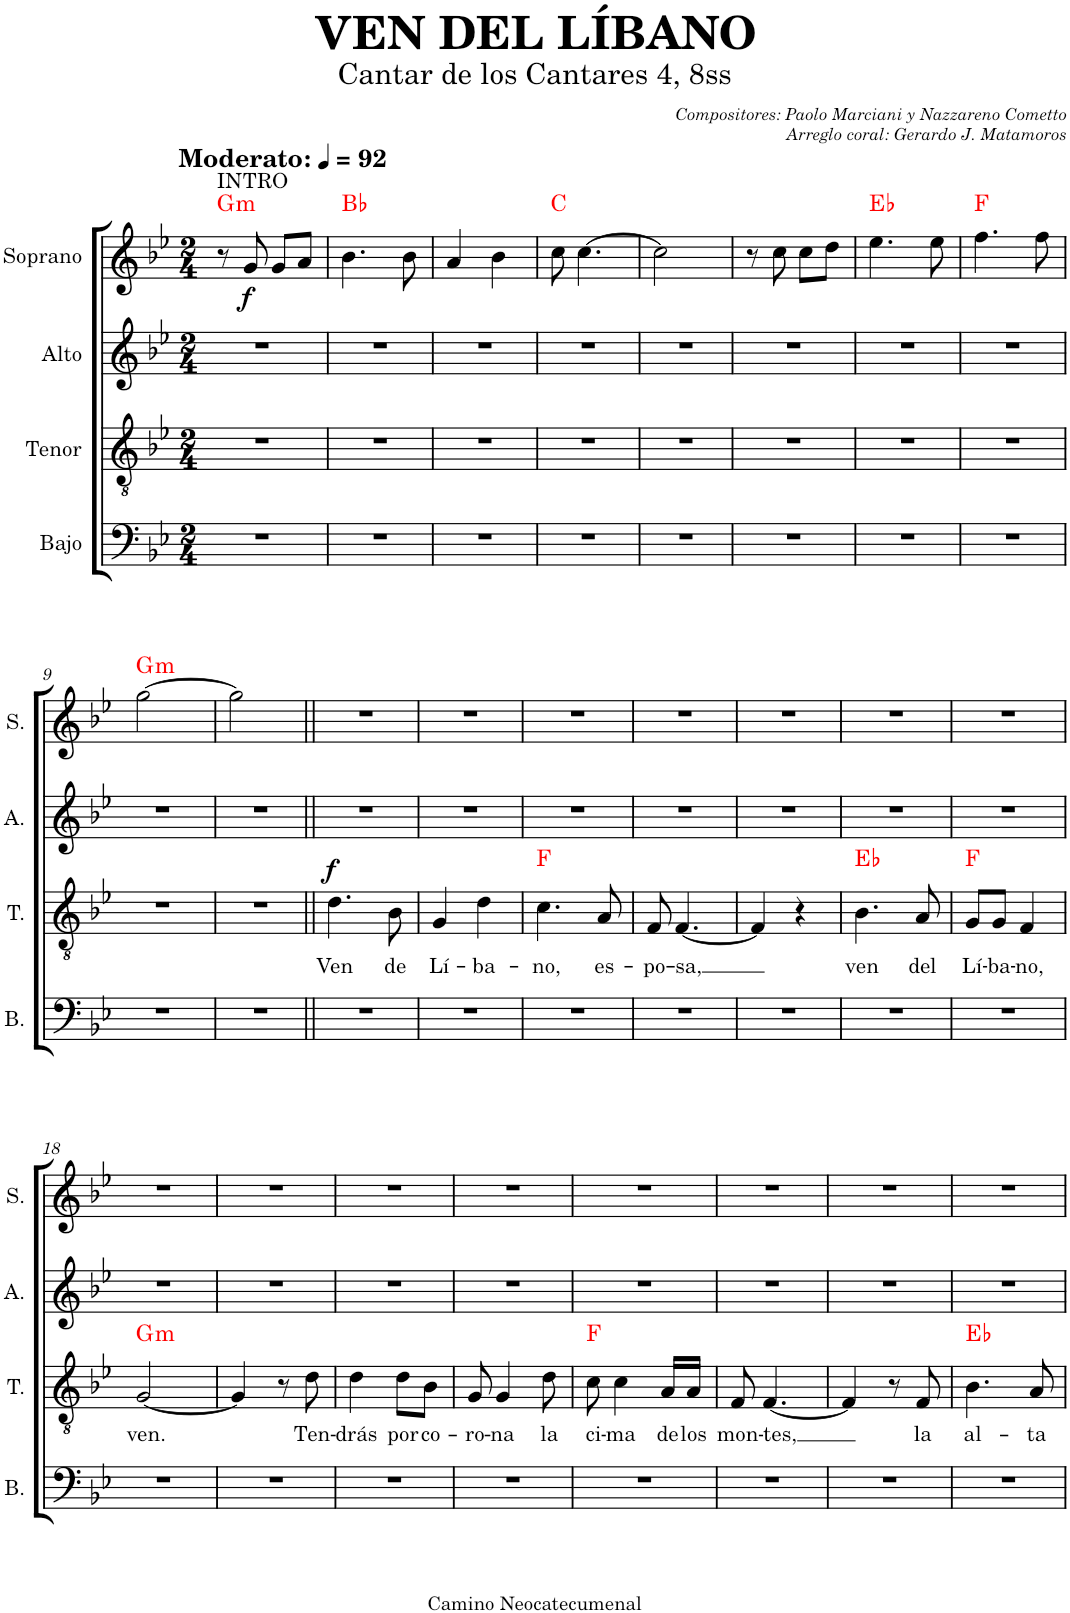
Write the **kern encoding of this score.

**kern	**text	**dynam	**harte	**kern	**dynam	**kern	**kern	**text	**dynam	**kern	**text	**dynam	**harte	**kern	**kern	**dynam	**harte
*part7	*part7	*part7	*part7	*part6	*part6	*part5	*part4	*part4	*part4	*part3	*part3	*part3	*part3	*part2	*part1	*part1	*part1
*staff7	*staff7	*staff7	*	*staff6	*staff6	*staff5	*staff4	*staff4	*staff4	*staff3	*staff3	*staff3	*	*staff2	*staff1	*staff1	*
*I"Melodía	*	*	*	*I"Guitarra clásica	*	*I"Bajo	*I"Tenor	*	*	*I"Tenor	*	*	*	*I"Alto	*I"Soprano	*	*
*I'M.	*	*	*	*I'Guit.	*	*I'B.	*I'T.	*	*	*I'T.	*	*	*	*I'A.	*I'S.	*	*
*stria5	*	*	*	*stria5	*	*	*stria5	*	*	*	*	*	*	*	*	*	*
*clefG2	*	*	*	*clefGv2	*	*clefF4	*clefGv2	*	*	*clefGv2	*	*	*	*clefG2	*clefG2	*	*
*	*	*	*	*	*	*	*Trd4c7	*	*	*	*	*	*	*	*	*	*
*k[b-e-]	*	*	*	*k[b-e-]	*	*k[b-e-]	*k[b-e-]	*	*	*k[b-e-]	*	*	*	*k[b-e-]	*k[b-e-]	*	*
*M2/4	*	*	*	*M2/4	*	*M2/4	*M2/4	*	*	*M2/4	*	*	*	*M2/4	*M2/4	*	*
*MM92	*	*	*	*MM92	*	*MM92	*MM92	*	*	*MM92	*	*	*	*MM92	*MM92	*	*
=1	=1	=1	=1	=1	=1	=1	=1	=1	=1	=1	=1	=1	=1	=1	=1	=1	=1
!	!	!	!	!	!	!	!	!	!	!	!	!	!	!	!LO:TX:a:B:t=Moderato&colon;	!	!
!	!	!	!	!	!	!	!	!	!	!	!	!	!	!	!LO:TX:a:t=INTRO	!	!LO:H:kt=m
2r	.	.	.	2r	.	2r	2r	.	.	2r	.	.	.	2r	8r	.	G:min
!	!	!	!	!	!	!	!	!	!	!	!	!	!	!	!	!LO:DY:b	!
.	.	.	.	.	.	.	.	.	.	.	.	.	.	.	8g/	f	.
.	.	.	.	.	.	.	.	.	.	.	.	.	.	.	8g/L	.	.
.	.	.	.	.	.	.	.	.	.	.	.	.	.	.	8a/J	.	.
=2	=2	=2	=2	=2	=2	=2	=2	=2	=2	=2	=2	=2	=2	=2	=2	=2	=2
2r	.	.	.	2r	.	2r	2r	.	.	2r	.	.	.	2r	4.b-\	.	Bb:maj
.	.	.	.	.	.	.	.	.	.	.	.	.	.	.	8b-\	.	.
=3	=3	=3	=3	=3	=3	=3	=3	=3	=3	=3	=3	=3	=3	=3	=3	=3	=3
2r	.	.	.	2r	.	2r	2r	.	.	2r	.	.	.	2r	4a/	.	.
.	.	.	.	.	.	.	.	.	.	.	.	.	.	.	4b-\	.	.
=4	=4	=4	=4	=4	=4	=4	=4	=4	=4	=4	=4	=4	=4	=4	=4	=4	=4
2r	.	.	.	2r	.	2r	2r	.	.	2r	.	.	.	2r	8cc\	.	C:maj
.	.	.	.	.	.	.	.	.	.	.	.	.	.	.	[4.cc\	.	.
=5	=5	=5	=5	=5	=5	=5	=5	=5	=5	=5	=5	=5	=5	=5	=5	=5	=5
2r	.	.	.	2r	.	2r	2r	.	.	2r	.	.	.	2r	2cc\]	.	.
=6	=6	=6	=6	=6	=6	=6	=6	=6	=6	=6	=6	=6	=6	=6	=6	=6	=6
2r	.	.	.	2r	.	2r	2r	.	.	2r	.	.	.	2r	8r	.	.
.	.	.	.	.	.	.	.	.	.	.	.	.	.	.	8cc\	.	.
.	.	.	.	.	.	.	.	.	.	.	.	.	.	.	8cc\L	.	.
.	.	.	.	.	.	.	.	.	.	.	.	.	.	.	8dd\J	.	.
=7	=7	=7	=7	=7	=7	=7	=7	=7	=7	=7	=7	=7	=7	=7	=7	=7	=7
2r	.	.	.	2r	.	2r	2r	.	.	2r	.	.	.	2r	4.ee-\	.	Eb:maj
.	.	.	.	.	.	.	.	.	.	.	.	.	.	.	8ee-\	.	.
=8	=8	=8	=8	=8	=8	=8	=8	=8	=8	=8	=8	=8	=8	=8	=8	=8	=8
2r	.	.	.	2r	.	2r	2r	.	.	2r	.	.	.	2r	4.ff\	.	F:maj
.	.	.	.	.	.	.	.	.	.	.	.	.	.	.	8ff\	.	.
!!LO:LB:g=z
=9	=9	=9	=9	=9	=9	=9	=9	=9	=9	=9	=9	=9	=9	=9	=9	=9	=9
!	!	!	!	!	!	!	!	!	!	!	!	!	!	!	!	!	!LO:H:kt=m
2r	.	.	.	2r	.	2r	2r	.	.	2r	.	.	.	2r	[2gg\	.	G:min
=10	=10	=10	=10	=10	=10	=10	=10	=10	=10	=10	=10	=10	=10	=10	=10	=10	=10
!	!	!	!LO:H:kt=m	!	!LO:DY:b	!	!	!	!	!	!	!	!	!	!	!	!
2r	.	.	G:min	8GG/ 8D/ 8G/ 8B-/ 8d/ 8g/L	ppp	2r	2r	.	.	2r	.	.	.	2r	2gg\]	.	.
.	.	.	.	8GG/ 8D/ 8G/ 8B-/ 8d/ 8g/J	.	.	.	.	.	.	.	.	.	.	.	.	.
.	.	.	.	16GG/ 16D/ 16G/ 16B-/ 16d/ 16g/LL	.	.	.	.	.	.	.	.	.	.	.	.	.
.	.	.	.	16GG/ 16D/ 16G/ 16B-/ 16d/ 16g/J	.	.	.	.	.	.	.	.	.	.	.	.	.
.	.	.	.	16GG/ 16D/ 16G/ 16B-/ 16d/ 16g/L	.	.	.	.	.	.	.	.	.	.	.	.	.
.	.	.	.	16GG/ 16D/ 16G/ 16B-/ 16d/ 16g/JJ	.	.	.	.	.	.	.	.	.	.	.	.	.
=11||	=11||	=11||	=11||	=11||	=11||	=11||	=11||	=11||	=11||	=11||	=11||	=11||	=11||	=11||	=11||	=11||	=11||
!	!	!LO:DY:b	!	!	!	!	!	!	!LO:DY:b	!	!LO:LY:b	!LO:DY:a	!	!	!	!	!
4.dd	Ven	f	.	8GG/ 8D/ 8G/ 8B-/ 8d/ 8g/L	.	2r	4.d	Ven	f	4.d\	Ven	f	.	2r	2r	.	.
.	.	.	.	8GG/ 8D/ 8G/ 8B-/ 8d/ 8g/J	.	.	.	.	.	.	.	.	.	.	.	.	.
.	.	.	.	16GG/ 16D/ 16G/ 16B-/ 16d/ 16g/LL	.	.	.	.	.	.	.	.	.	.	.	.	.
.	.	.	.	16GG/ 16D/ 16G/ 16B-/ 16d/ 16g/J	.	.	.	.	.	.	.	.	.	.	.	.	.
!	!	!	!	!	!	!	!	!	!	!	!LO:LY:b	!	!	!	!	!	!
8b-	de	.	.	16GG/ 16D/ 16G/ 16B-/ 16d/ 16g/L	.	.	8B-	de	.	8B-\	de	.	.	.	.	.	.
.	.	.	.	16GG/ 16D/ 16G/ 16B-/ 16d/ 16g/JJ	.	.	.	.	.	.	.	.	.	.	.	.	.
=12	=12	=12	=12	=12	=12	=12	=12	=12	=12	=12	=12	=12	=12	=12	=12	=12	=12
!	!	!	!	!	!	!	!	!	!	!	!LO:LY:b	!	!	!	!	!	!
4g	Lí-	.	.	8GG/ 8D/ 8G/ 8B-/ 8d/ 8g/L	.	2r	4G	Lí-	.	4G/	Lí-	.	.	2r	2r	.	.
.	.	.	.	8GG/ 8D/ 8G/ 8B-/ 8d/ 8g/J	.	.	.	.	.	.	.	.	.	.	.	.	.
!	!	!	!	!	!	!	!	!	!	!	!LO:LY:b	!	!	!	!	!	!
4dd	-ba-	.	.	16GG/ 16D/ 16G/ 16B-/ 16d/ 16g/LL	.	.	4d	-ba-	.	4d\	-ba-	.	.	.	.	.	.
.	.	.	.	16GG/ 16D/ 16G/ 16B-/ 16d/ 16g/J	.	.	.	.	.	.	.	.	.	.	.	.	.
.	.	.	.	16GG/ 16D/ 16G/ 16B-/ 16d/ 16g/L	.	.	.	.	.	.	.	.	.	.	.	.	.
.	.	.	.	16GG/ 16D/ 16G/ 16B-/ 16d/ 16g/JJ	.	.	.	.	.	.	.	.	.	.	.	.	.
=13	=13	=13	=13	=13	=13	=13	=13	=13	=13	=13	=13	=13	=13	=13	=13	=13	=13
!	!	!	!	!	!	!	!	!	!	!	!LO:LY:b	!	!	!	!	!	!
4.cc	-no,	.	F:maj	8F\ 8c\ 8f\ 8a\L	.	2r	4.c	-no,	.	4.c\	-no,	.	F:maj	2r	2r	.	.
.	.	.	.	8F\ 8c\ 8f\ 8a\J	.	.	.	.	.	.	.	.	.	.	.	.	.
.	.	.	.	16F\ 16c\ 16f\ 16a\LL	.	.	.	.	.	.	.	.	.	.	.	.	.
.	.	.	.	16F\ 16c\ 16f\ 16a\J	.	.	.	.	.	.	.	.	.	.	.	.	.
!	!	!	!	!	!	!	!	!	!	!	!LO:LY:b	!	!	!	!	!	!
8a	es-	.	.	16F\ 16c\ 16f\ 16a\L	.	.	8A	es-	.	8A/	es-	.	.	.	.	.	.
.	.	.	.	16F\ 16c\ 16f\ 16a\JJ	.	.	.	.	.	.	.	.	.	.	.	.	.
=14	=14	=14	=14	=14	=14	=14	=14	=14	=14	=14	=14	=14	=14	=14	=14	=14	=14
!	!	!	!	!	!	!	!	!	!	!	!LO:LY:b	!	!	!	!	!	!
8f	-po-	.	.	8F\ 8c\ 8f\ 8a\L	.	2r	8F	-po-	.	8F/	-po-	.	.	2r	2r	.	.
!	!	!	!	!	!	!	!	!	!	!	!LO:LY:b	!	!	!	!	!	!
[4.f	-sa,	.	.	8F\ 8c\ 8f\ 8a\J	.	.	[4.F	-sa,	.	[4.F/	-sa,	.	.	.	.	.	.
.	.	.	.	16F\ 16c\ 16f\ 16a\LL	.	.	.	.	.	.	.	.	.	.	.	.	.
.	.	.	.	16F\ 16c\ 16f\ 16a\J	.	.	.	.	.	.	.	.	.	.	.	.	.
.	.	.	.	16F\ 16c\ 16f\ 16a\L	.	.	.	.	.	.	.	.	.	.	.	.	.
.	.	.	.	16F\ 16c\ 16f\ 16a\JJ	.	.	.	.	.	.	.	.	.	.	.	.	.
=15	=15	=15	=15	=15	=15	=15	=15	=15	=15	=15	=15	=15	=15	=15	=15	=15	=15
4f]	.	.	.	8F\ 8c\ 8f\ 8a\L	.	2r	4F]	.	.	4F/]	.	.	.	2r	2r	.	.
.	.	.	.	8F\ 8c\ 8f\ 8a\J	.	.	.	.	.	.	.	.	.	.	.	.	.
4r	.	.	.	16F\ 16c\ 16f\ 16a\LL	.	.	4r	.	.	4r	.	.	.	.	.	.	.
.	.	.	.	16F\ 16c\ 16f\ 16a\J	.	.	.	.	.	.	.	.	.	.	.	.	.
.	.	.	.	16F\ 16c\ 16f\ 16a\L	.	.	.	.	.	.	.	.	.	.	.	.	.
.	.	.	.	16F\ 16c\ 16f\ 16a\JJ	.	.	.	.	.	.	.	.	.	.	.	.	.
=16	=16	=16	=16	=16	=16	=16	=16	=16	=16	=16	=16	=16	=16	=16	=16	=16	=16
!	!	!	!	!	!	!	!	!	!	!	!LO:LY:b	!	!	!	!	!	!
4.b-	ven	.	Eb:maj	8BB-/ 8E-/ 8G/ 8B-/ 8e-/ 8g/L	.	2r	4.B-	ven	.	4.B-\	ven	.	Eb:maj	2r	2r	.	.
.	.	.	.	8BB-/ 8E-/ 8G/ 8B-/ 8e-/ 8g/J	.	.	.	.	.	.	.	.	.	.	.	.	.
.	.	.	.	16BB-/ 16E-/ 16G/ 16B-/ 16e-/ 16g/LL	.	.	.	.	.	.	.	.	.	.	.	.	.
.	.	.	.	16BB-/ 16E-/ 16G/ 16B-/ 16e-/ 16g/J	.	.	.	.	.	.	.	.	.	.	.	.	.
!	!	!	!	!	!	!	!	!	!	!	!LO:LY:b	!	!	!	!	!	!
8a	del	.	.	16BB-/ 16E-/ 16G/ 16B-/ 16e-/ 16g/L	.	.	8A	del	.	8A/	del	.	.	.	.	.	.
.	.	.	.	16BB-/ 16E-/ 16G/ 16B-/ 16e-/ 16g/JJ	.	.	.	.	.	.	.	.	.	.	.	.	.
=17	=17	=17	=17	=17	=17	=17	=17	=17	=17	=17	=17	=17	=17	=17	=17	=17	=17
!	!	!	!	!	!	!	!	!	!	!	!LO:LY:b	!	!	!	!	!	!
8g/L	Lí-	.	F:maj	8F\ 8c\ 8f\ 8a\L	.	2r	8G/L	Lí-	.	8G/L	Lí-	.	F:maj	2r	2r	.	.
!	!	!	!	!	!	!	!	!	!	!	!LO:LY:b	!	!	!	!	!	!
8g/J	-ba-	.	.	8F\ 8c\ 8f\ 8a\J	.	.	8G/J	-ba-	.	8G/J	-ba-	.	.	.	.	.	.
!	!	!	!	!	!	!	!	!	!	!	!LO:LY:b	!	!	!	!	!	!
4f	-no,	.	.	16F\ 16c\ 16f\ 16a\LL	.	.	4F	-no,	.	4F/	-no,	.	.	.	.	.	.
.	.	.	.	16F\ 16c\ 16f\ 16a\J	.	.	.	.	.	.	.	.	.	.	.	.	.
.	.	.	.	16F\ 16c\ 16f\ 16a\L	.	.	.	.	.	.	.	.	.	.	.	.	.
.	.	.	.	16F\ 16c\ 16f\ 16a\JJ	.	.	.	.	.	.	.	.	.	.	.	.	.
!!LO:LB:g=z
=18	=18	=18	=18	=18	=18	=18	=18	=18	=18	=18	=18	=18	=18	=18	=18	=18	=18
!	!	!	!LO:H:kt=m	!	!	!	!	!	!	!	!LO:LY:b	!	!LO:H:kt=m	!	!	!	!
[2g	ven.	.	G:min	8GG/ 8D/ 8G/ 8B-/ 8d/ 8g/L	.	2r	[2G	ven.	.	[2G/	ven.	.	G:min	2r	2r	.	.
.	.	.	.	8GG/ 8D/ 8G/ 8B-/ 8d/ 8g/J	.	.	.	.	.	.	.	.	.	.	.	.	.
.	.	.	.	16GG/ 16D/ 16G/ 16B-/ 16d/ 16g/LL	.	.	.	.	.	.	.	.	.	.	.	.	.
.	.	.	.	16GG/ 16D/ 16G/ 16B-/ 16d/ 16g/J	.	.	.	.	.	.	.	.	.	.	.	.	.
.	.	.	.	16GG/ 16D/ 16G/ 16B-/ 16d/ 16g/L	.	.	.	.	.	.	.	.	.	.	.	.	.
.	.	.	.	16GG/ 16D/ 16G/ 16B-/ 16d/ 16g/JJ	.	.	.	.	.	.	.	.	.	.	.	.	.
=19	=19	=19	=19	=19	=19	=19	=19	=19	=19	=19	=19	=19	=19	=19	=19	=19	=19
4g]	.	.	.	8GG/ 8D/ 8G/ 8B-/ 8d/ 8g/L	.	2r	4G]	.	.	4G/]	.	.	.	2r	2r	.	.
.	.	.	.	8GG/ 8D/ 8G/ 8B-/ 8d/ 8g/J	.	.	.	.	.	.	.	.	.	.	.	.	.
8r	.	.	.	16GG/ 16D/ 16G/ 16B-/ 16d/ 16g/LL	.	.	8r	.	.	8r	.	.	.	.	.	.	.
.	.	.	.	16GG/ 16D/ 16G/ 16B-/ 16d/ 16g/J	.	.	.	.	.	.	.	.	.	.	.	.	.
!	!	!	!	!	!	!	!	!	!	!	!LO:LY:b	!	!	!	!	!	!
8dd	Ten-	.	.	16GG/ 16D/ 16G/ 16B-/ 16d/ 16g/L	.	.	8d	Ten-	.	8d\	Ten-	.	.	.	.	.	.
.	.	.	.	16GG/ 16D/ 16G/ 16B-/ 16d/ 16g/JJ	.	.	.	.	.	.	.	.	.	.	.	.	.
=20	=20	=20	=20	=20	=20	=20	=20	=20	=20	=20	=20	=20	=20	=20	=20	=20	=20
!	!	!	!	!	!	!	!	!	!	!	!LO:LY:b	!	!	!	!	!	!
4dd	-drás	.	.	8GG/ 8D/ 8G/ 8B-/ 8d/ 8g/L	.	2r	4d	-drás	.	4d\	-drás	.	.	2r	2r	.	.
.	.	.	.	8GG/ 8D/ 8G/ 8B-/ 8d/ 8g/J	.	.	.	.	.	.	.	.	.	.	.	.	.
!	!	!	!	!	!	!	!	!	!	!	!LO:LY:b	!	!	!	!	!	!
8dd\L	por	.	.	16GG/ 16D/ 16G/ 16B-/ 16d/ 16g/LL	.	.	8d\L	por	.	8d\L	por	.	.	.	.	.	.
.	.	.	.	16GG/ 16D/ 16G/ 16B-/ 16d/ 16g/J	.	.	.	.	.	.	.	.	.	.	.	.	.
!	!	!	!	!	!	!	!	!	!	!	!LO:LY:b	!	!	!	!	!	!
8b-\J	co-	.	.	16GG/ 16D/ 16G/ 16B-/ 16d/ 16g/L	.	.	8B-\J	co-	.	8B-\J	co-	.	.	.	.	.	.
.	.	.	.	16GG/ 16D/ 16G/ 16B-/ 16d/ 16g/JJ	.	.	.	.	.	.	.	.	.	.	.	.	.
=21	=21	=21	=21	=21	=21	=21	=21	=21	=21	=21	=21	=21	=21	=21	=21	=21	=21
!	!	!	!	!	!	!	!	!	!	!	!LO:LY:b	!	!	!	!	!	!
8g	-ro-	.	.	8GG/ 8D/ 8G/ 8B-/ 8d/ 8g/L	.	2r	8G	-ro-	.	8G/	-ro-	.	.	2r	2r	.	.
!	!	!	!	!	!	!	!	!	!	!	!LO:LY:b	!	!	!	!	!	!
4g	-na	.	.	8GG/ 8D/ 8G/ 8B-/ 8d/ 8g/J	.	.	4G	-na	.	4G/	-na	.	.	.	.	.	.
.	.	.	.	16GG/ 16D/ 16G/ 16B-/ 16d/ 16g/LL	.	.	.	.	.	.	.	.	.	.	.	.	.
.	.	.	.	16GG/ 16D/ 16G/ 16B-/ 16d/ 16g/J	.	.	.	.	.	.	.	.	.	.	.	.	.
!	!	!	!	!	!	!	!	!	!	!	!LO:LY:b	!	!	!	!	!	!
8dd	la	.	.	16GG/ 16D/ 16G/ 16B-/ 16d/ 16g/L	.	.	8d	la	.	8d\	la	.	.	.	.	.	.
.	.	.	.	16GG/ 16D/ 16G/ 16B-/ 16d/ 16g/JJ	.	.	.	.	.	.	.	.	.	.	.	.	.
=22	=22	=22	=22	=22	=22	=22	=22	=22	=22	=22	=22	=22	=22	=22	=22	=22	=22
!	!	!	!	!	!	!	!	!	!	!	!LO:LY:b	!	!	!	!	!	!
8cc	ci-	.	F:maj	8F\ 8c\ 8f\ 8a\L	.	2r	8c	ci-	.	8c\	ci-	.	F:maj	2r	2r	.	.
!	!	!	!	!	!	!	!	!	!	!	!LO:LY:b	!	!	!	!	!	!
4cc	-ma	.	.	8F\ 8c\ 8f\ 8a\J	.	.	4c	-ma	.	4c\	-ma	.	.	.	.	.	.
.	.	.	.	16F\ 16c\ 16f\ 16a\LL	.	.	.	.	.	.	.	.	.	.	.	.	.
.	.	.	.	16F\ 16c\ 16f\ 16a\J	.	.	.	.	.	.	.	.	.	.	.	.	.
!	!	!	!	!	!	!	!	!	!	!	!LO:LY:b	!	!	!	!	!	!
16a/LL	de	.	.	16F\ 16c\ 16f\ 16a\L	.	.	16A/LL	de	.	16A/LL	de	.	.	.	.	.	.
!	!	!	!	!	!	!	!	!	!	!	!LO:LY:b	!	!	!	!	!	!
16a/JJ	los	.	.	16F\ 16c\ 16f\ 16a\JJ	.	.	16A/JJ	los	.	16A/JJ	los	.	.	.	.	.	.
=23	=23	=23	=23	=23	=23	=23	=23	=23	=23	=23	=23	=23	=23	=23	=23	=23	=23
!	!	!	!	!	!	!	!	!	!	!	!LO:LY:b	!	!	!	!	!	!
8f	mon-	.	.	8F\ 8c\ 8f\ 8a\L	.	2r	8F	mon-	.	8F/	mon-	.	.	2r	2r	.	.
!	!	!	!	!	!	!	!	!	!	!	!LO:LY:b	!	!	!	!	!	!
[4.f	-tes,	.	.	8F\ 8c\ 8f\ 8a\J	.	.	[4.F	-tes,	.	[4.F/	-tes,	.	.	.	.	.	.
.	.	.	.	16F\ 16c\ 16f\ 16a\LL	.	.	.	.	.	.	.	.	.	.	.	.	.
.	.	.	.	16F\ 16c\ 16f\ 16a\J	.	.	.	.	.	.	.	.	.	.	.	.	.
.	.	.	.	16F\ 16c\ 16f\ 16a\L	.	.	.	.	.	.	.	.	.	.	.	.	.
.	.	.	.	16F\ 16c\ 16f\ 16a\JJ	.	.	.	.	.	.	.	.	.	.	.	.	.
=24	=24	=24	=24	=24	=24	=24	=24	=24	=24	=24	=24	=24	=24	=24	=24	=24	=24
4f]	.	.	.	8F\ 8c\ 8f\ 8a\L	.	2r	4F]	.	.	4F/]	.	.	.	2r	2r	.	.
.	.	.	.	8F\ 8c\ 8f\ 8a\J	.	.	.	.	.	.	.	.	.	.	.	.	.
8r	.	.	.	16F\ 16c\ 16f\ 16a\LL	.	.	8r	.	.	8r	.	.	.	.	.	.	.
.	.	.	.	16F\ 16c\ 16f\ 16a\J	.	.	.	.	.	.	.	.	.	.	.	.	.
!	!	!	!	!	!	!	!	!	!	!	!LO:LY:b	!	!	!	!	!	!
8f	la	.	.	16F\ 16c\ 16f\ 16a\L	.	.	8F	la	.	8F/	la	.	.	.	.	.	.
.	.	.	.	16F\ 16c\ 16f\ 16a\JJ	.	.	.	.	.	.	.	.	.	.	.	.	.
=25	=25	=25	=25	=25	=25	=25	=25	=25	=25	=25	=25	=25	=25	=25	=25	=25	=25
!	!	!	!	!	!	!	!	!	!	!	!LO:LY:b	!	!	!	!	!	!
4.b-	al-	.	Eb:maj	8BB-/ 8E-/ 8G/ 8B-/ 8e-/ 8g/L	.	2r	4.B-	al-	.	4.B-\	al-	.	Eb:maj	2r	2r	.	.
.	.	.	.	8BB-/ 8E-/ 8G/ 8B-/ 8e-/ 8g/J	.	.	.	.	.	.	.	.	.	.	.	.	.
.	.	.	.	16BB-/ 16E-/ 16G/ 16B-/ 16e-/ 16g/LL	.	.	.	.	.	.	.	.	.	.	.	.	.
.	.	.	.	16BB-/ 16E-/ 16G/ 16B-/ 16e-/ 16g/J	.	.	.	.	.	.	.	.	.	.	.	.	.
!	!	!	!	!	!	!	!	!	!	!	!LO:LY:b	!	!	!	!	!	!
8a	-ta	.	.	16BB-/ 16E-/ 16G/ 16B-/ 16e-/ 16g/L	.	.	8A	-ta	.	8A/	-ta	.	.	.	.	.	.
.	.	.	.	16BB-/ 16E-/ 16G/ 16B-/ 16e-/ 16g/JJ	.	.	.	.	.	.	.	.	.	.	.	.	.
=	=	=	=	=	=	=	=	=	=	=	=	=	=	=	=	=	=
*-	*-	*-	*-	*-	*-	*-	*-	*-	*-	*-	*-	*-	*-	*-	*-	*-	*-
